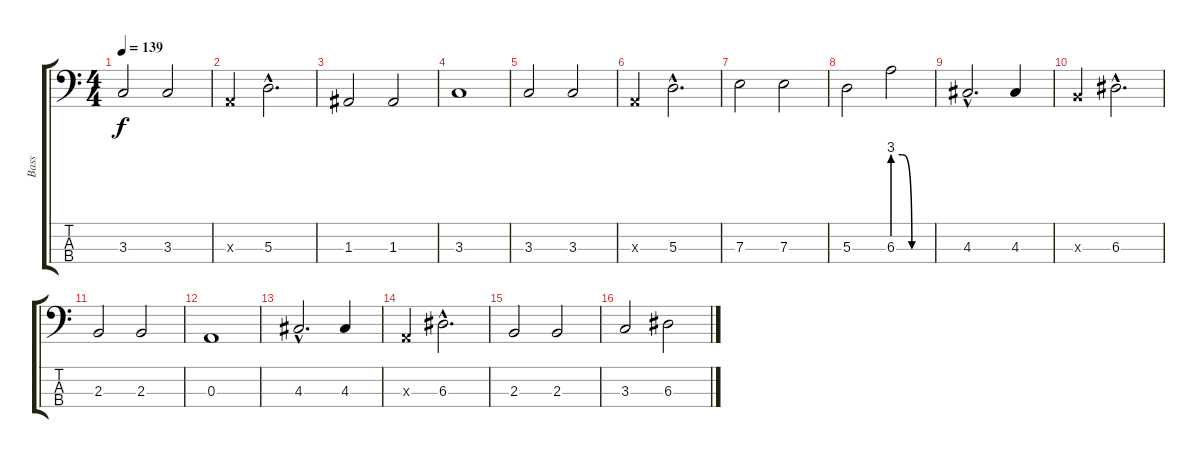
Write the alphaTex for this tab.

\track ("Bass" "Bass") {instrument slapbass2}
\staff {score tabs}
\tuning (G2 D2 A1 E1) {hide}
\ts (4 4)
\tempo 139
\clef f4
\ks c
3.3.2{dy f instrument slapbass2} 3.3.2 |
0.3{x}.4 5.3{hac}.2{d} |
1.3.2 1.3.2 |
3.3.1 |
3.3.2 3.3.2 |
0.3{x}.4 5.3{hac}.2{d} |
7.3.2 7.3.2 |
5.3.2 6.3{be (custom 0 12 15 12 30 0 60 0)}.2 |
4.3{hac}.2{d} 4.3.4 |
2.3{x}.4 6.3{hac}.2{d} |
2.3.2 2.3.2 |
0.3.1 |
4.3{hac}.2{d} 4.3.4 |
0.3{x}.4 6.3{hac}.2{d} |
2.3.2 2.3.2 |
3.3.2 6.3.2
